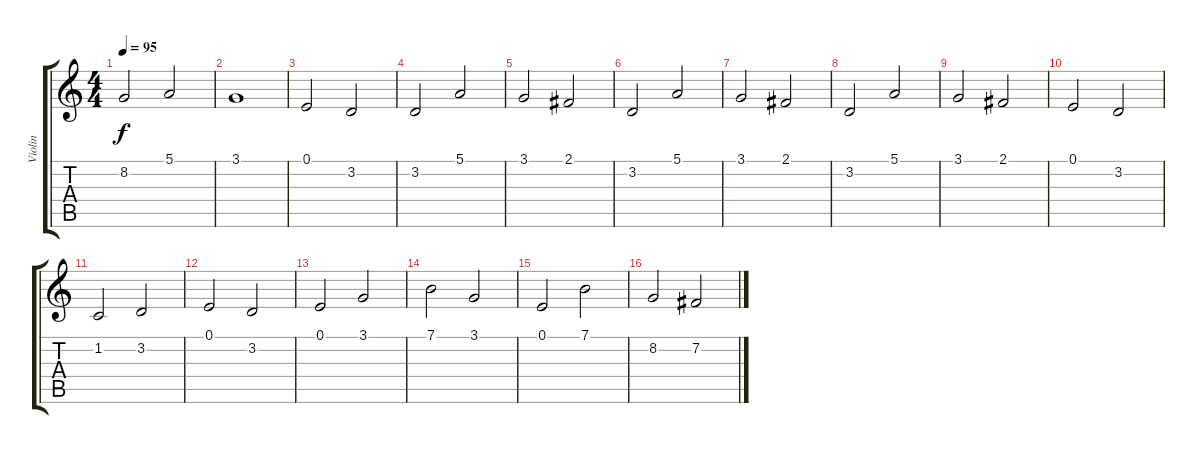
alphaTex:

\track ("Violin" "Violin") {instrument stringensemble2}
\staff {score tabs}
\tuning (E4 B3 G3 D3 A2 E2) {hide}
\ts (4 4)
\tempo 95
\clef g2
\ks c
8.2.2{dy f} 5.1.2 |
3.1.1 |
0.1.2 3.2.2 |
3.2.2 5.1.2 |
3.1.2 2.1.2 |
3.2.2 5.1.2 |
3.1.2 2.1.2 |
3.2.2 5.1.2 |
3.1.2 2.1.2 |
0.1.2 3.2.2 |
1.2.2 3.2.2 |
0.1.2 3.2.2 |
0.1.2 3.1.2 |
7.1.2 3.1.2 |
0.1.2 7.1.2 |
8.2.2 7.2.2
